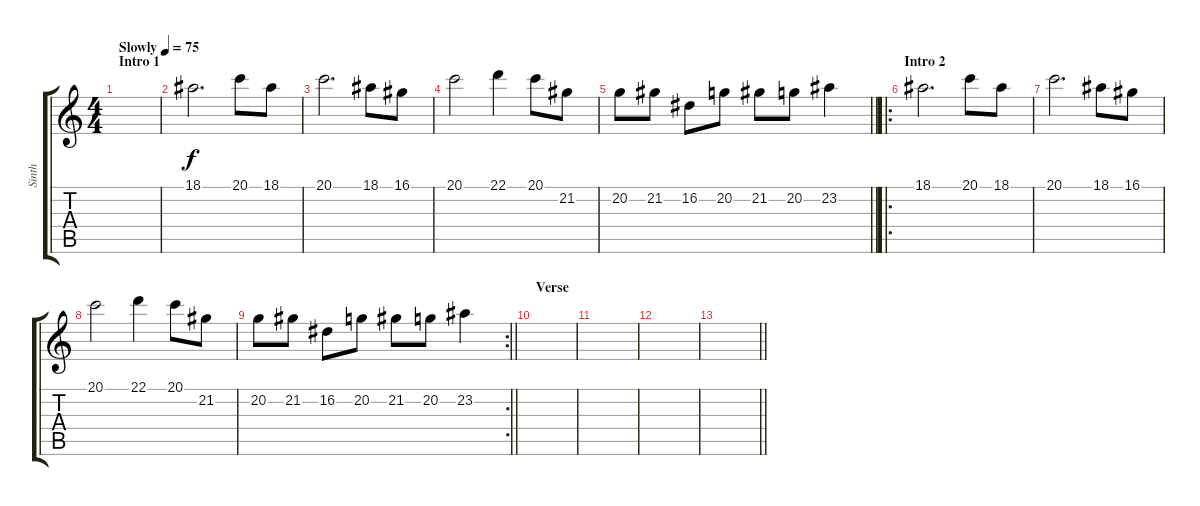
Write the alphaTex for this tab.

\track ("Sinth" "Sinth") {instrument orchestralharp}
\staff {score tabs}
\tuning (E4 B3 G3 D3 A2 E2) {hide}
\ts (4 4)
\section ("" "Intro 1")
\tempo (75 "Slowly")
\clef g2
\ks c
|
18.1.2{d} 20.1.8 18.1.8 |
20.1.2{d} 18.1.8 16.1.8 |
20.1.2 22.1.4 20.1.8 21.2.8 |
\barLineRight lightlight
20.2.8 21.2.8 16.2.8 20.2.8 21.2.8 20.2.8 23.2.4 |
\ro
\section ("" "Intro 2")
18.1.2{d} 20.1.8 18.1.8 |
20.1.2{d} 18.1.8 16.1.8 |
20.1.2 22.1.4 20.1.8 21.2.8 |
\rc 2
\barLineRight lightlight
20.2.8 21.2.8 16.2.8 20.2.8 21.2.8 20.2.8 23.2.4 |
\section ("" "Verse")
|
|
|
\barLineRight lightlight
